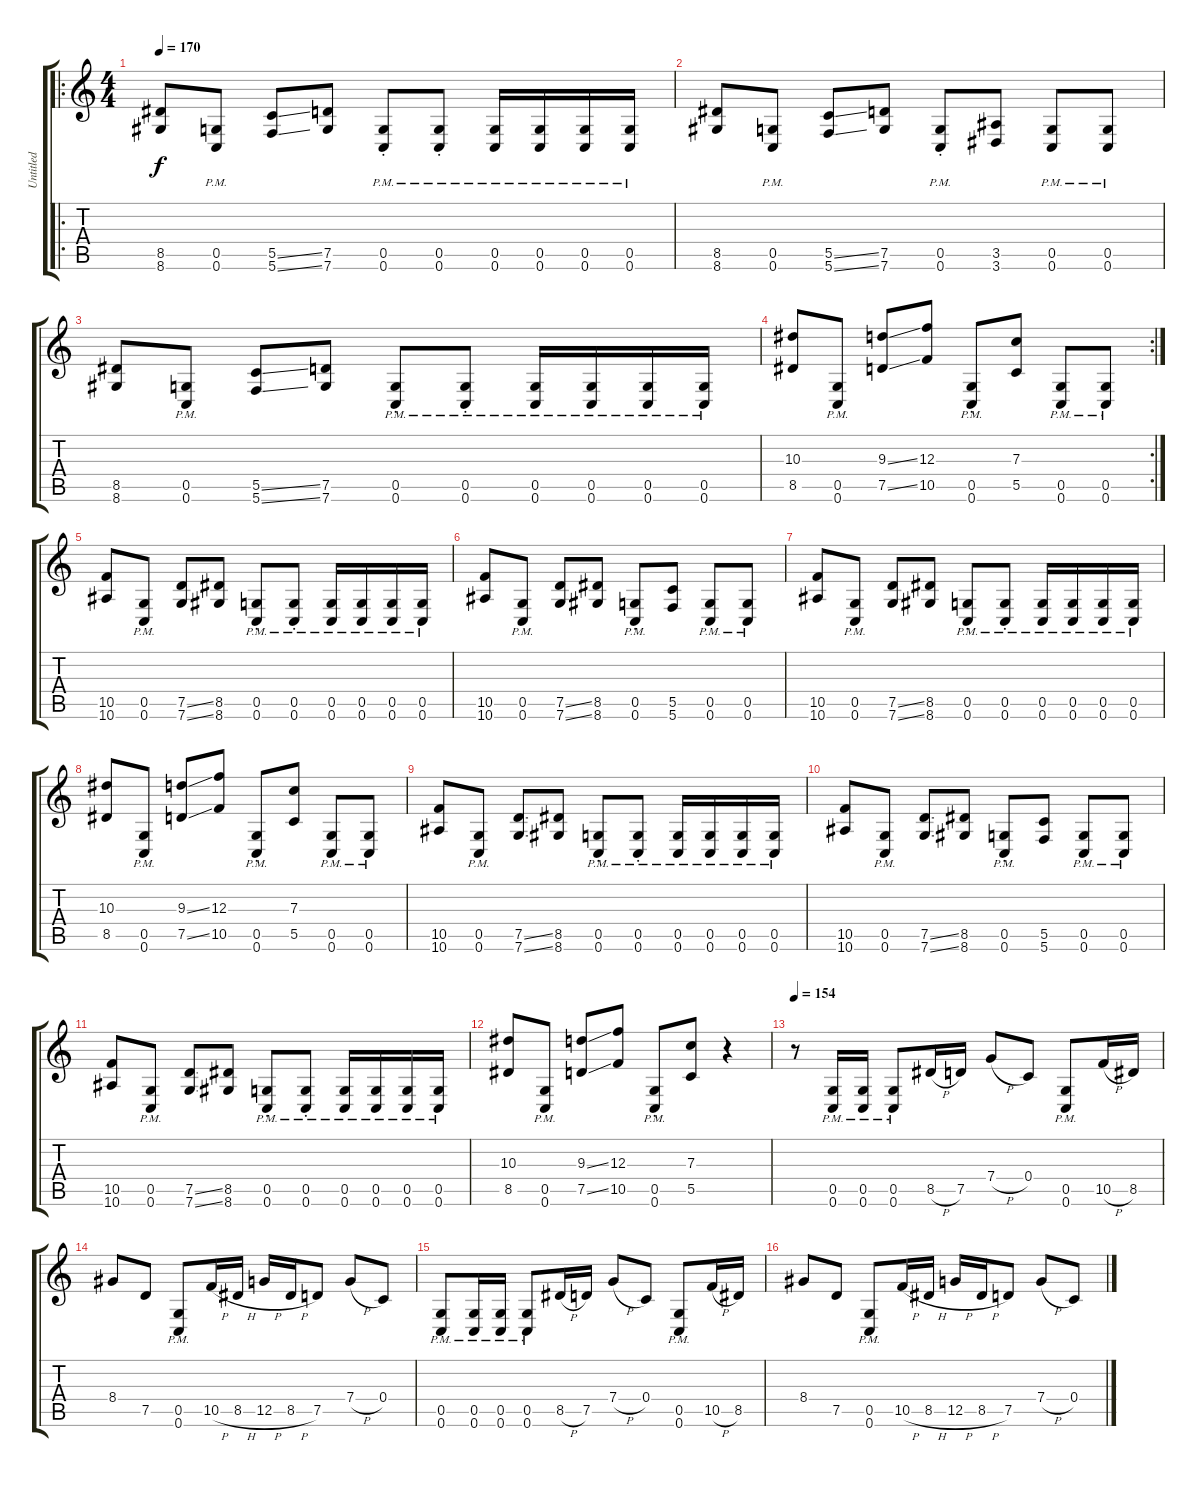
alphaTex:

\track ("Untitled" "Untitled") {instrument distortionguitar}
\staff {score tabs}
\tuning (D4 A3 F3 C3 G2 C2) {hide}
\ro
\ts (4 4)
\tempo 170
\clef g2
\ks c
(8.5 8.6).8{dy f} (0.5{pm} 0.6{pm}).8 (5.5{ss} 5.6{ss}).8 (7.5 7.6).8 (0.5{pm st} 0.6{pm st}).8 (0.5{pm st} 0.6{pm st}).8 (0.5{pm} 0.6{pm}).16 (0.5{pm} 0.6{pm}).16 (0.5{pm} 0.6{pm}).16 (0.5{pm} 0.6{pm}).16 |
(8.5 8.6).8 (0.5{pm} 0.6{pm}).8 (5.5{ss} 5.6{ss}).8 (7.5 7.6).8 (0.5{pm st} 0.6{pm st}).8 (3.5 3.6).8 (0.5{pm} 0.6{pm}).8 (0.5{pm} 0.6{pm}).8 |
(8.5 8.6).8 (0.5{pm} 0.6{pm}).8 (5.5{ss} 5.6{ss}).8 (7.5 7.6).8 (0.5{pm st} 0.6{pm st}).8 (0.5{pm st} 0.6{pm st}).8 (0.5{pm} 0.6{pm}).16 (0.5{pm} 0.6{pm}).16 (0.5{pm} 0.6{pm}).16 (0.5{pm} 0.6{pm}).16 |
\rc 2
(10.3 8.5).8 (0.5{pm} 0.6{pm}).8 (9.3{ss} 7.5{ss}).8 (12.3 10.5).8 (0.5{pm st} 0.6{pm st}).8 (7.3 5.5).8 (0.5{pm} 0.6{pm}).8 (0.5{pm} 0.6{pm}).8 |
(10.5 10.6).8 (0.5{pm} 0.6{pm}).8 (7.5{ss} 7.6{ss}).8 (8.5 8.6).8 (0.5{pm st} 0.6{pm st}).8 (0.5{pm st} 0.6{pm st}).8 (0.5{pm} 0.6{pm}).16 (0.5{pm} 0.6{pm}).16 (0.5{pm} 0.6{pm}).16 (0.5{pm} 0.6{pm}).16 |
(10.5 10.6).8 (0.5{pm} 0.6{pm}).8 (7.5{ss} 7.6{ss}).8 (8.5 8.6).8 (0.5{pm st} 0.6{pm st}).8 (5.5 5.6).8 (0.5{pm} 0.6{pm}).8 (0.5{pm} 0.6{pm}).8 |
(10.5 10.6).8 (0.5{pm} 0.6{pm}).8 (7.5{ss} 7.6{ss}).8 (8.5 8.6).8 (0.5{pm st} 0.6{pm st}).8 (0.5{pm st} 0.6{pm st}).8 (0.5{pm} 0.6{pm}).16 (0.5{pm} 0.6{pm}).16 (0.5{pm} 0.6{pm}).16 (0.5{pm} 0.6{pm}).16 |
(10.3 8.5).8 (0.5{pm} 0.6{pm}).8 (9.3{ss} 7.5{ss}).8 (12.3 10.5).8 (0.5{pm st} 0.6{pm st}).8 (7.3 5.5).8 (0.5{pm} 0.6{pm}).8 (0.5{pm} 0.6{pm}).8 |
(10.5 10.6).8 (0.5{pm} 0.6{pm}).8 (7.5{ss} 7.6{ss}).8 (8.5 8.6).8 (0.5{pm st} 0.6{pm st}).8 (0.5{pm st} 0.6{pm st}).8 (0.5{pm} 0.6{pm}).16 (0.5{pm} 0.6{pm}).16 (0.5{pm} 0.6{pm}).16 (0.5{pm} 0.6{pm}).16 |
(10.5 10.6).8 (0.5{pm} 0.6{pm}).8 (7.5{ss} 7.6{ss}).8 (8.5 8.6).8 (0.5{pm st} 0.6{pm st}).8 (5.5 5.6).8 (0.5{pm} 0.6{pm}).8 (0.5{pm} 0.6{pm}).8 |
(10.5 10.6).8 (0.5{pm} 0.6{pm}).8 (7.5{ss} 7.6{ss}).8 (8.5 8.6).8 (0.5{pm st} 0.6{pm st}).8 (0.5{pm st} 0.6{pm st}).8 (0.5{pm} 0.6{pm}).16 (0.5{pm} 0.6{pm}).16 (0.5{pm} 0.6{pm}).16 (0.5{pm} 0.6{pm}).16 |
(10.3 8.5).8 (0.5{pm} 0.6{pm}).8 (9.3{ss} 7.5{ss}).8 (12.3 10.5).8 (0.5{pm st} 0.6{pm st}).8 (7.3 5.5).8 r.4 |
\tempo 154
r.8 (0.5{pm} 0.6{pm}).16 (0.5{pm} 0.6{pm}).16 (0.5{pm} 0.6{pm}).8 8.5{h}.16 7.5.16 7.4{h}.8 0.4.8 (0.5{pm} 0.6{pm}).8 10.5{h}.16 8.5.16 |
8.4.8 7.5.8 (0.5{pm} 0.6{pm}).8 10.5{h}.16 8.5{h}.16 12.5{h}.16 8.5{h}.16 7.5.8 7.4{h}.8 0.4.8 |
(0.5{pm} 0.6{pm}).8 (0.5{pm} 0.6{pm}).16 (0.5{pm} 0.6{pm}).16 (0.5{pm} 0.6{pm}).8 8.5{h}.16 7.5.16 7.4{h}.8 0.4.8 (0.5{pm} 0.6{pm}).8 10.5{h}.16 8.5.16 |
8.4.8 7.5.8 (0.5{pm} 0.6{pm}).8 10.5{h}.16 8.5{h}.16 12.5{h}.16 8.5{h}.16 7.5.8 7.4{h}.8 0.4.8
